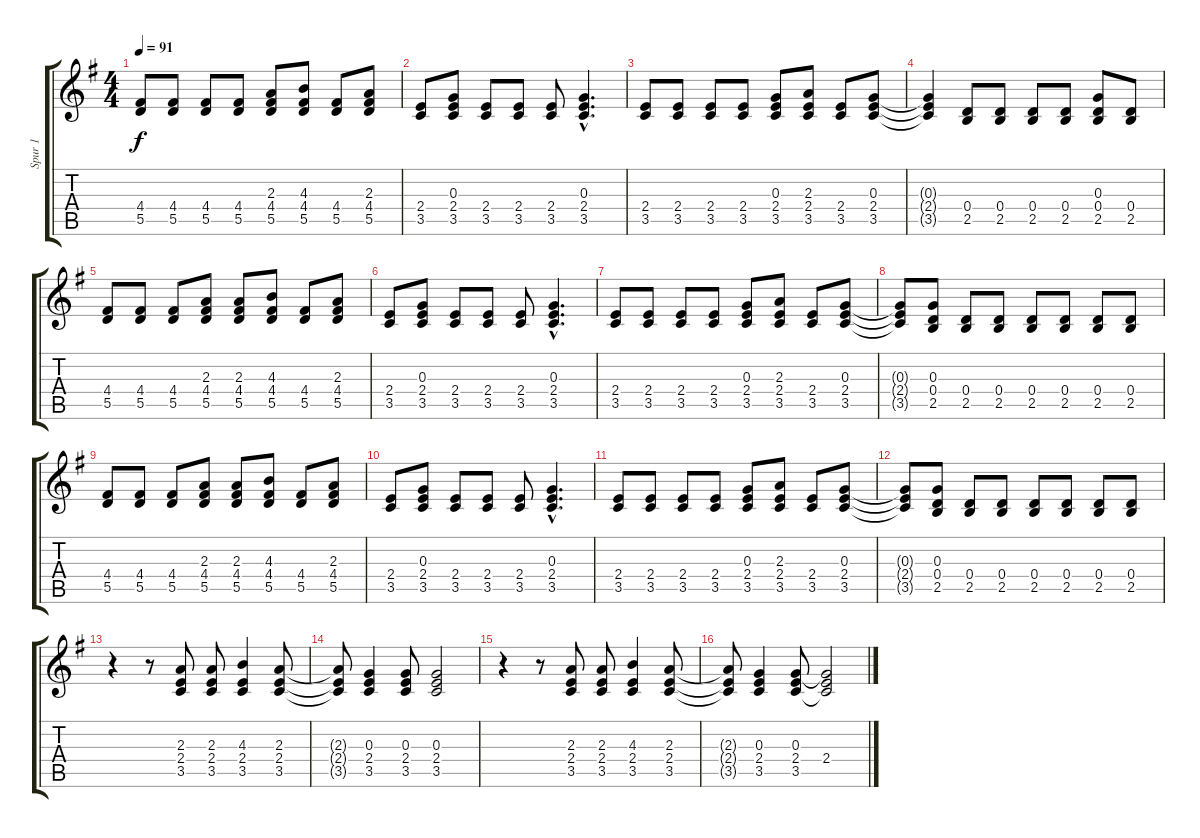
\track ("Spur 1" "Spur 1") {instrument overdrivenguitar}
\staff {score tabs}
\tuning (E4 B3 G3 D3 A2 E2) {hide}
\ts (4 4)
\tempo 91
\clef g2
\ks g
(4.4 5.5).8{dy f} (4.4 5.5).8 (4.4 5.5).8 (4.4 5.5).8 (2.3 4.4 5.5).8 (4.3 4.4 5.5).8 (4.4 5.5).8 (2.3 4.4 5.5).8 |
(2.4 3.5).8 (0.3 2.4 3.5).8 (2.4 3.5).8 (2.4 3.5).8 (2.4 3.5).8 (0.3{hac} 2.4{hac} 3.5{hac}).4{d} |
(2.4 3.5).8 (2.4 3.5).8 (2.4 3.5).8 (2.4 3.5).8 (0.3 2.4 3.5).8 (2.3 2.4 3.5).8 (2.4 3.5).8 (0.3 2.4 3.5).8 |
(0.3{t} 2.4{t} 3.5{t}).4 (0.4 2.5).8 (0.4 2.5).8 (0.4 2.5).8 (0.4 2.5).8 (0.3 0.4 2.5).8 (0.4 2.5).8 |
(4.4 5.5).8 (4.4 5.5).8 (4.4 5.5).8 (2.3 4.4 5.5).8 (2.3 4.4 5.5).8 (4.3 4.4 5.5).8 (4.4 5.5).8 (2.3 4.4 5.5).8 |
(2.4 3.5).8 (0.3 2.4 3.5).8 (2.4 3.5).8 (2.4 3.5).8 (2.4 3.5).8 (0.3{hac} 2.4{hac} 3.5{hac}).4{d} |
(2.4 3.5).8 (2.4 3.5).8 (2.4 3.5).8 (2.4 3.5).8 (0.3 2.4 3.5).8 (2.3 2.4 3.5).8 (2.4 3.5).8 (0.3 2.4 3.5).8 |
(0.3{t} 2.4{t} 3.5{t}).8 (0.3 0.4 2.5).8 (0.4 2.5).8 (0.4 2.5).8 (0.4 2.5).8 (0.4 2.5).8 (0.4 2.5).8 (0.4 2.5).8 |
(4.4 5.5).8 (4.4 5.5).8 (4.4 5.5).8 (2.3 4.4 5.5).8 (2.3 4.4 5.5).8 (4.3 4.4 5.5).8 (4.4 5.5).8 (2.3 4.4 5.5).8 |
(2.4 3.5).8 (0.3 2.4 3.5).8 (2.4 3.5).8 (2.4 3.5).8 (2.4 3.5).8 (0.3{hac} 2.4{hac} 3.5{hac}).4{d} |
(2.4 3.5).8 (2.4 3.5).8 (2.4 3.5).8 (2.4 3.5).8 (0.3 2.4 3.5).8 (2.3 2.4 3.5).8 (2.4 3.5).8 (0.3 2.4 3.5).8 |
(0.3{t} 2.4{t} 3.5{t}).8 (0.3 0.4 2.5).8 (0.4 2.5).8 (0.4 2.5).8 (0.4 2.5).8 (0.4 2.5).8 (0.4 2.5).8 (0.4 2.5).8 |
r.4 r.8 (2.3 2.4 3.5).8 (2.3 2.4 3.5).8 (4.3 2.4 3.5).4 (2.3 2.4 3.5).8 |
(2.3{t} 2.4{t} 3.5{t}).8 (0.3 2.4 3.5).4 (0.3 2.4 3.5).8 (0.3 2.4 3.5).2 |
r.4 r.8 (2.3 2.4 3.5).8 (2.3 2.4 3.5).8 (4.3 2.4 3.5).4 (2.3 2.4 3.5).8 |
(2.3{t} 2.4{t} 3.5{t}).8 (0.3 2.4 3.5).4 (0.3 2.4 3.5).8 (0.3{t} 2.4 3.5{t}).2
